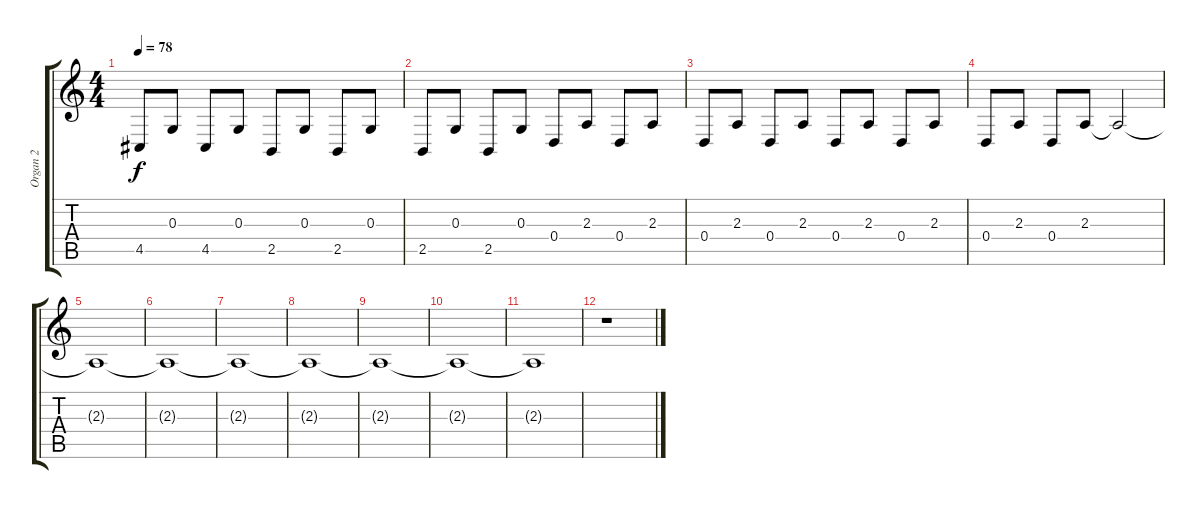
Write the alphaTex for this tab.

\track ("Organ 2" "Organ 2") {instrument electricpiano1}
\staff {score tabs}
\tuning (E4 B3 G3 D3 A2 E2) {hide}
\ts (4 4)
\tempo 78
\clef g2
\ks c
4.5.8{dy f} 0.3.8 4.5.8 0.3.8 2.5.8 0.3.8 2.5.8 0.3.8 |
2.5.8 0.3.8 2.5.8 0.3.8 0.4.8 2.3.8 0.4.8 2.3.8 |
0.4.8 2.3.8 0.4.8 2.3.8 0.4.8 2.3.8 0.4.8 2.3.8 |
0.4.8 2.3.8 0.4.8 2.3.8 2.3{t}.2 |
2.3{t}.1 |
2.3{t}.1 |
2.3{t}.1 |
2.3{t}.1 |
2.3{t}.1 |
2.3{t}.1 |
2.3{t}.1 |
r.1
